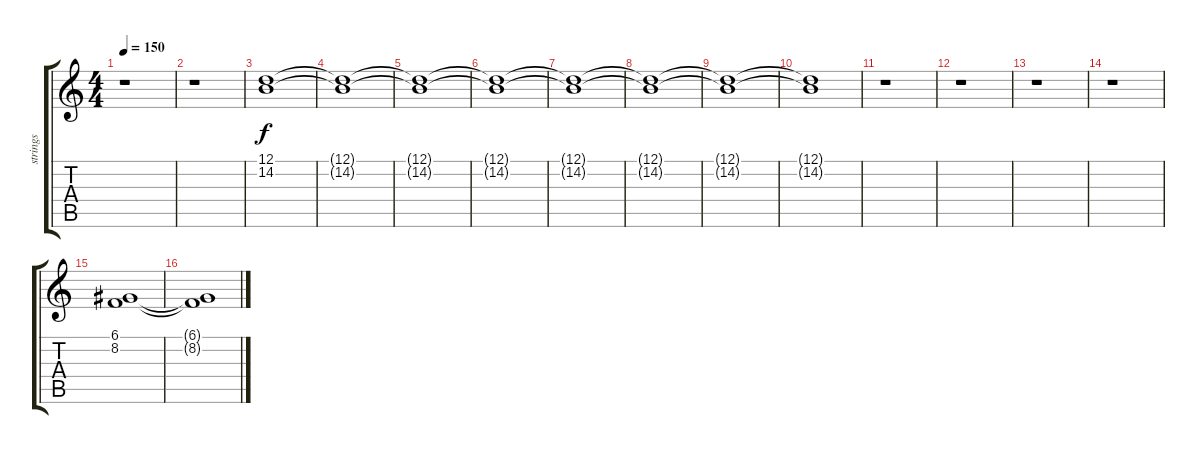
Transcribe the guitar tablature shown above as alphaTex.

\track ("strings" "strings") {instrument stringensemble1}
\staff {score tabs}
\tuning (D4 A3 F3 C3 G2 D2) {hide}
\ts (4 4)
\tempo 150
\clef g2
\ks c
r.1{dy f} |
r.1 |
(12.1 14.2).1 |
(12.1{t} 14.2{t}).1 |
(12.1{t} 14.2{t}).1 |
(12.1{t} 14.2{t}).1 |
(12.1{t} 14.2{t}).1 |
(12.1{t} 14.2{t}).1 |
(12.1{t} 14.2{t}).1 |
(12.1{t} 14.2{t}).1 |
r.1 |
r.1 |
r.1 |
r.1 |
(6.1 8.2).1 |
(6.1{t} 8.2{t}).1
